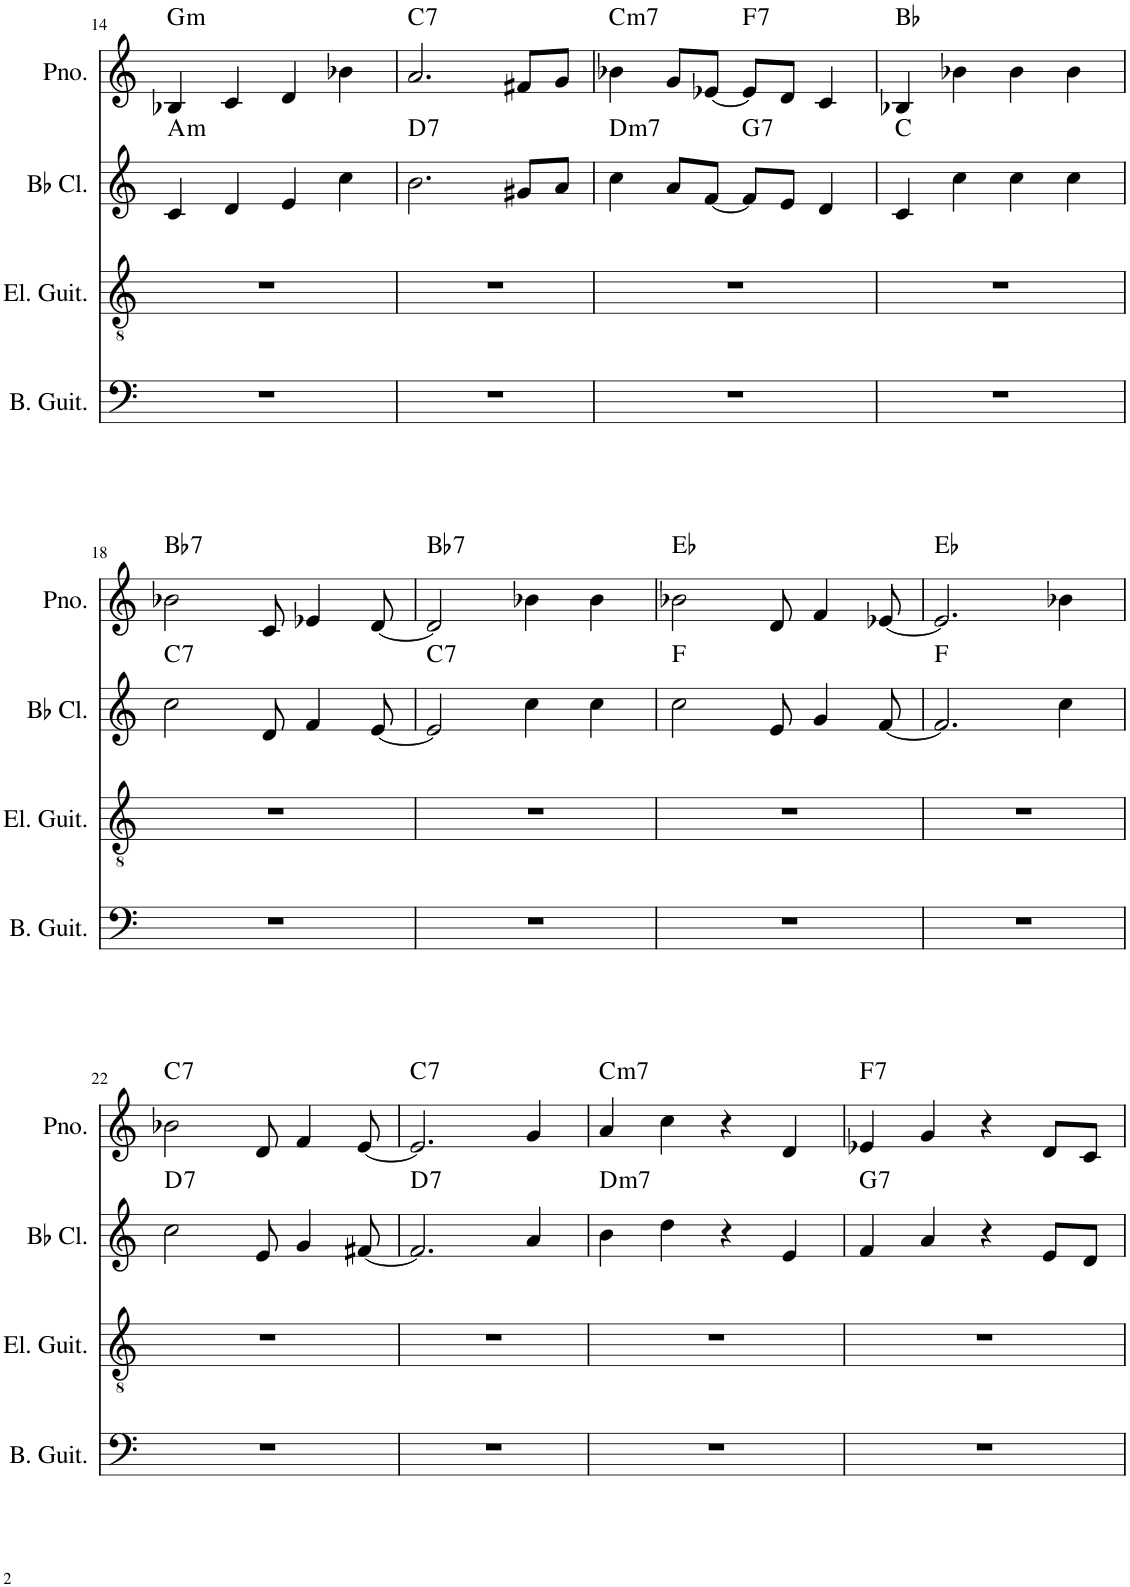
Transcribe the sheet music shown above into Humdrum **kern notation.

**kern	**kern	**kern	**harte	**kern	**harte
*part4	*part3	*part2	*part2	*part1	*part1
*staff4	*staff3	*staff2	*	*staff1	*
*I"Bass Guitar	*I"Electric Guitar	*I"Bb Clarinet	*	*I"Piano	*
*I'B. Guit.	*I'El. Guit.	*I'Bb Cl.	*	*I'Pno.	*
!!LO:PB:g=z
*clefF4	*clefGv2	*clefG2	*	*clefG2	*
*Trd7c12	*	*Trd1c2	*	*	*
*k[]	*k[]	*k[]	*	*k[]	*
*M4/4	*M4/4	*M4/4	*	*M4/4	*
=14	=14	=14	=14	=14	=14
!	!	!	!LO:H:kt=m	!	!LO:H:kt=m
1r	1r	4c/	A:min	4B-X/	G:min
.	.	4d/	.	4c/	.
.	.	4e/	.	4d/	.
.	.	4cc\	.	4b-X\	.
=15	=15	=15	=15	=15	=15
!	!	!	!LO:H:kt=7	!	!LO:H:kt=7
1r	1r	2.b\	D:7	2.a/	C:7
.	.	8g#X/L	.	8f#X/L	.
.	.	8a/J	.	8g/J	.
=16	=16	=16	=16	=16	=16
!	!	!	!LO:H:kt=m7	!	!LO:H:kt=m7
1r	1r	4cc\	D:min7	4b-X\	C:min7
.	.	8a/L	.	8g/L	.
.	.	[8f/J	.	[8e-X/J	.
!	!	!	!LO:H:kt=7	!	!LO:H:kt=7
.	.	8f/L]	G:7	8e-/L]	F:7
.	.	8e/J	.	8d/J	.
.	.	4d/	.	4c/	.
=17	=17	=17	=17	=17	=17
1r	1r	4c/	C:maj	4B-X/	Bb:maj
.	.	4cc\	.	4b-X\	.
.	.	4cc\	.	4b-\	.
.	.	4cc\	.	4b-\	.
!!LO:LB:g=z
=18	=18	=18	=18	=18	=18
!	!	!	!LO:H:kt=7	!	!LO:H:kt=7
1r	1r	2cc\	C:7	2b-X\	Bb:7
.	.	8d/	.	8c/	.
.	.	4f/	.	4e-X/	.
.	.	[8e/	.	[8d/	.
=19	=19	=19	=19	=19	=19
!	!	!	!LO:H:kt=7	!	!LO:H:kt=7
1r	1r	2e/]	C:7	2d/]	Bb:7
.	.	4cc\	.	4b-X\	.
.	.	4cc\	.	4b-\	.
=20	=20	=20	=20	=20	=20
1r	1r	2cc\	F:maj	2b-X\	Eb:maj
.	.	8e/	.	8d/	.
.	.	4g/	.	4f/	.
.	.	[8f/	.	[8e-X/	.
=21	=21	=21	=21	=21	=21
1r	1r	2.f/]	F:maj	2.e-/]	Eb:maj
.	.	4cc\	.	4b-X\	.
!!LO:LB:g=z
=22	=22	=22	=22	=22	=22
!	!	!	!LO:H:kt=7	!	!LO:H:kt=7
1r	1r	2cc\	D:7	2b-X\	C:7
.	.	8e/	.	8d/	.
.	.	4g/	.	4f/	.
.	.	[8f#X/	.	[8e/	.
=23	=23	=23	=23	=23	=23
!	!	!	!LO:H:kt=7	!	!LO:H:kt=7
1r	1r	2.f#/]	D:7	2.e/]	C:7
.	.	4a/	.	4g/	.
=24	=24	=24	=24	=24	=24
!	!	!	!LO:H:kt=m7	!	!LO:H:kt=m7
1r	1r	4b\	D:min7	4a/	C:min7
.	.	4dd\	.	4cc\	.
.	.	4r	.	4r	.
.	.	4e/	.	4d/	.
=25	=25	=25	=25	=25	=25
!	!	!	!LO:H:kt=7	!	!LO:H:kt=7
1r	1r	4f/	G:7	4e-X/	F:7
.	.	4a/	.	4g/	.
.	.	4r	.	4r	.
.	.	8e/L	.	8d/L	.
.	.	8d/J	.	8c/J	.
=	=	=	=	=	=
*-	*-	*-	*-	*-	*-
